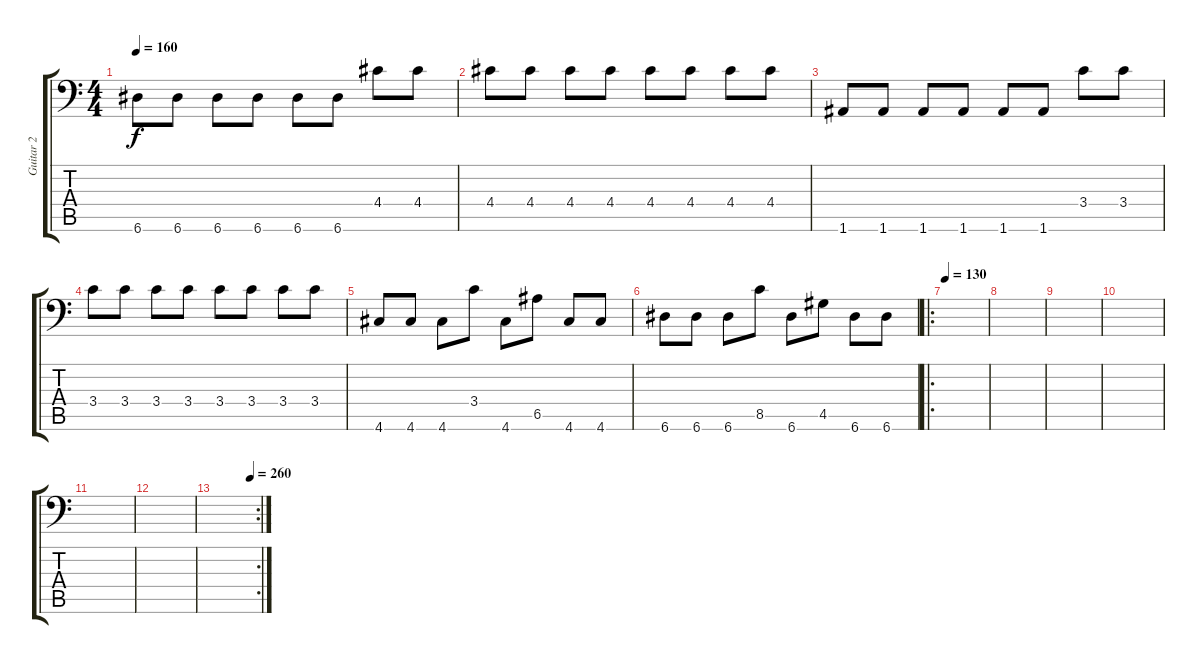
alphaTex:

\track ("Guitar 2" "Guitar 2") {instrument distortionguitar}
\staff {score tabs}
\tuning (B3 Gb3 D3 A2 E2 A1) {hide}
\ts (4 4)
\tempo 160
\clef f4
\ks c
6.6.8{dy f} 6.6.8 6.6.8 6.6.8 6.6.8 6.6.8 4.4.8 4.4.8 |
4.4.8 4.4.8 4.4.8 4.4.8 4.4.8 4.4.8 4.4.8 4.4.8 |
1.6.8 1.6.8 1.6.8 1.6.8 1.6.8 1.6.8 3.4.8 3.4.8 |
3.4.8 3.4.8 3.4.8 3.4.8 3.4.8 3.4.8 3.4.8 3.4.8 |
4.6.8 4.6.8 4.6.8 3.4.8 4.6.8 6.5.8 4.6.8 4.6.8 |
6.6.8 6.6.8 6.6.8 8.5.8 6.6.8 4.5.8 6.6.8 6.6.8 |
\ro
\tempo 130
|
|
|
|
|
|
\rc 2
\tempo (260 0.875)
